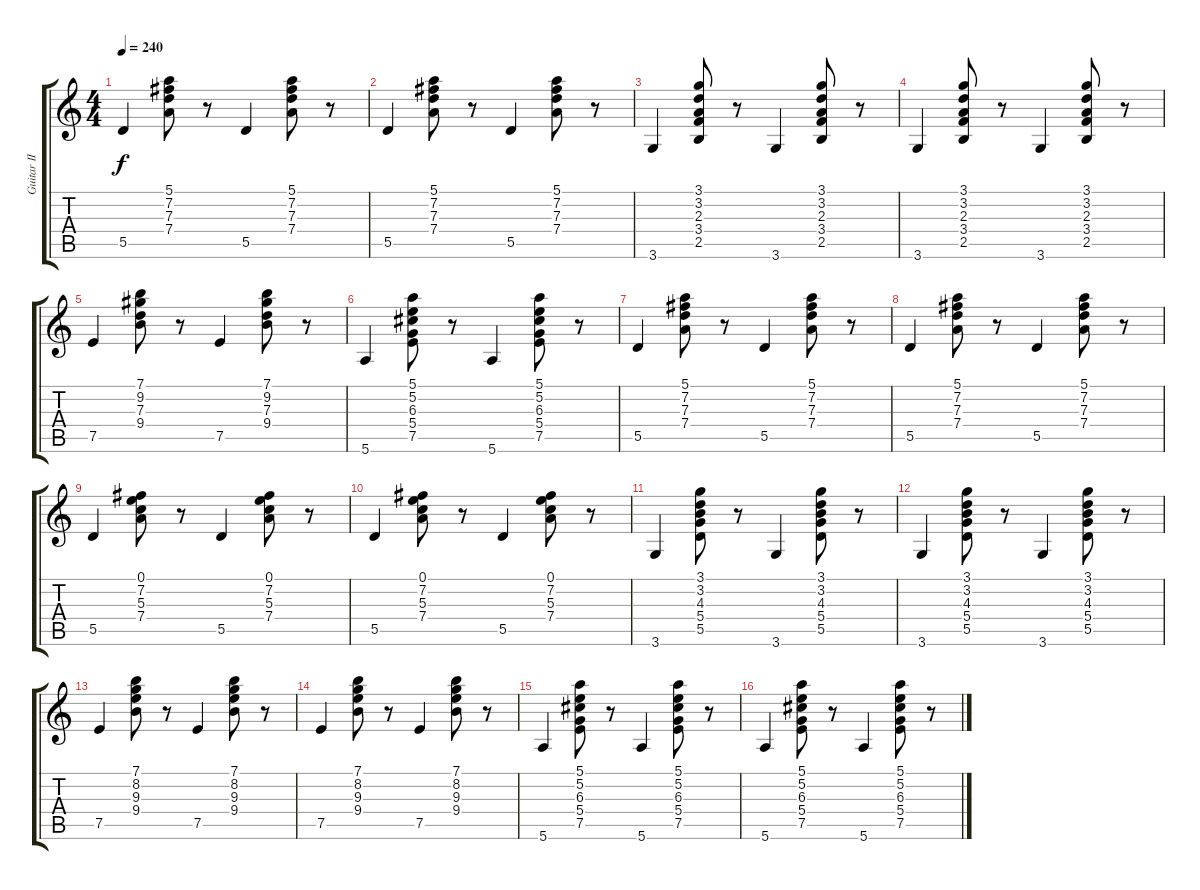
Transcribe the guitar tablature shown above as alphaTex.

\track ("Guitar II" "Guitar II") {instrument acousticguitarsteel}
\staff {score tabs}
\tuning (E4 B3 G3 D3 A2 E2) {hide}
\ts (4 4)
\tempo 240
\clef g2
\ks c
5.5.4{dy f} (5.1 7.2 7.3 7.4).8 r.8 5.5.4 (5.1 7.2 7.3 7.4).8 r.8 |
5.5.4 (5.1 7.2 7.3 7.4).8 r.8 5.5.4 (5.1 7.2 7.3 7.4).8 r.8 |
3.6.4 (3.1 3.2 2.3 3.4 2.5).8 r.8 3.6.4 (3.1 3.2 2.3 3.4 2.5).8 r.8 |
3.6.4 (3.1 3.2 2.3 3.4 2.5).8 r.8 3.6.4 (3.1 3.2 2.3 3.4 2.5).8 r.8 |
7.5.4 (7.1 9.2 7.3 9.4).8 r.8 7.5.4 (7.1 9.2 7.3 9.4).8 r.8 |
5.6.4 (5.1 5.2 6.3 5.4 7.5).8 r.8 5.6.4 (5.1 5.2 6.3 5.4 7.5).8 r.8 |
5.5.4 (5.1 7.2 7.3 7.4).8 r.8 5.5.4 (5.1 7.2 7.3 7.4).8 r.8 |
5.5.4 (5.1 7.2 7.3 7.4).8 r.8 5.5.4 (5.1 7.2 7.3 7.4).8 r.8 |
5.5.4 (0.1 7.2 5.3 7.4).8 r.8 5.5.4 (0.1 7.2 5.3 7.4).8 r.8 |
5.5.4 (0.1 7.2 5.3 7.4).8 r.8 5.5.4 (0.1 7.2 5.3 7.4).8 r.8 |
3.6.4 (3.1 3.2 4.3 5.4 5.5).8 r.8 3.6.4 (3.1 3.2 4.3 5.4 5.5).8 r.8 |
3.6.4 (3.1 3.2 4.3 5.4 5.5).8 r.8 3.6.4 (3.1 3.2 4.3 5.4 5.5).8 r.8 |
7.5.4 (7.1 8.2 9.3 9.4).8 r.8 7.5.4 (7.1 8.2 9.3 9.4).8 r.8 |
7.5.4 (7.1 8.2 9.3 9.4).8 r.8 7.5.4 (7.1 8.2 9.3 9.4).8 r.8 |
5.6.4 (5.1 5.2 6.3 5.4 7.5).8 r.8 5.6.4 (5.1 5.2 6.3 5.4 7.5).8 r.8 |
5.6.4 (5.1 5.2 6.3 5.4 7.5).8 r.8 5.6.4 (5.1 5.2 6.3 5.4 7.5).8 r.8
